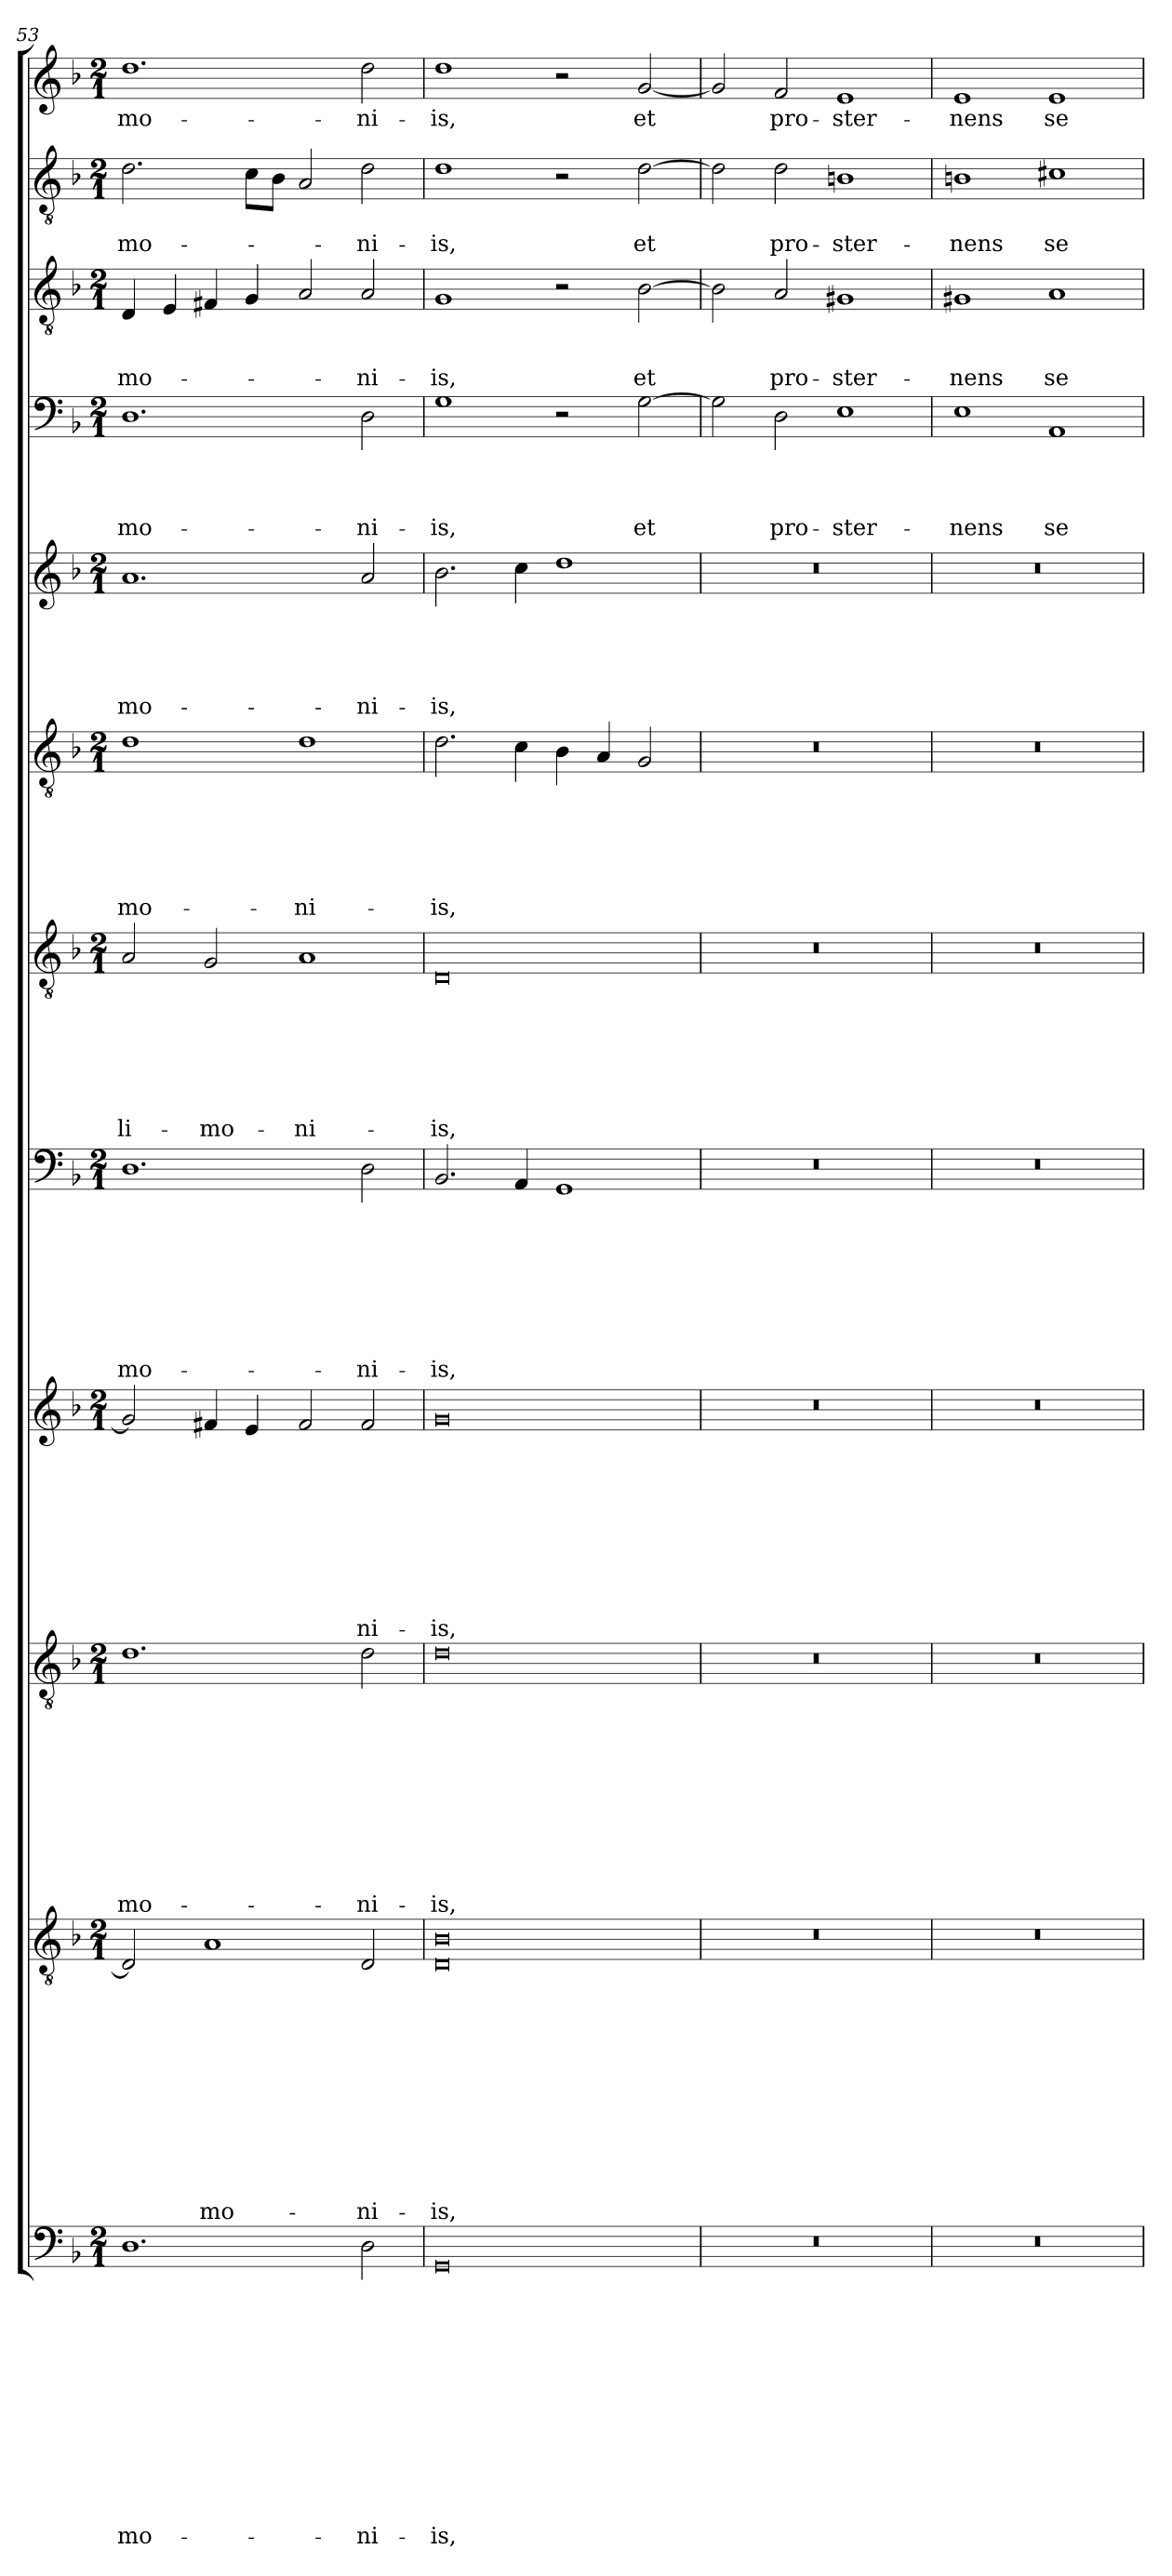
**kern	**text	**text	**text	**text	**text	**text	**text	**text	**text	**text	**text	**text	**kern	**text	**text	**text	**text	**text	**text	**text	**text	**text	**text	**text	**kern	**text	**text	**text	**text	**text	**text	**text	**text	**text	**text	**kern	**text	**text	**text	**text	**text	**text	**text	**text	**text	**kern	**text	**text	**text	**text	**text	**text	**text	**text	**kern	**text	**text	**text	**text	**text	**text	**text	**kern	**text	**text	**text	**text	**text	**text	**kern	**text	**text	**text	**text	**text	**kern	**text	**text	**text	**text	**kern	**text	**text	**text	**kern	**text	**text	**kern	**text
*part12	*part12	*part12	*part12	*part12	*part12	*part12	*part12	*part12	*part12	*part12	*part12	*part12	*part11	*part11	*part11	*part11	*part11	*part11	*part11	*part11	*part11	*part11	*part11	*part11	*part10	*part10	*part10	*part10	*part10	*part10	*part10	*part10	*part10	*part10	*part10	*part9	*part9	*part9	*part9	*part9	*part9	*part9	*part9	*part9	*part9	*part8	*part8	*part8	*part8	*part8	*part8	*part8	*part8	*part8	*part7	*part7	*part7	*part7	*part7	*part7	*part7	*part7	*part6	*part6	*part6	*part6	*part6	*part6	*part6	*part5	*part5	*part5	*part5	*part5	*part5	*part4	*part4	*part4	*part4	*part4	*part3	*part3	*part3	*part3	*part2	*part2	*part2	*part1	*part1
*staff12	*staff12	*staff12	*staff12	*staff12	*staff12	*staff12	*staff12	*staff12	*staff12	*staff12	*staff12	*staff12	*staff11	*staff11	*staff11	*staff11	*staff11	*staff11	*staff11	*staff11	*staff11	*staff11	*staff11	*staff11	*staff10	*staff10	*staff10	*staff10	*staff10	*staff10	*staff10	*staff10	*staff10	*staff10	*staff10	*staff9	*staff9	*staff9	*staff9	*staff9	*staff9	*staff9	*staff9	*staff9	*staff9	*staff8	*staff8	*staff8	*staff8	*staff8	*staff8	*staff8	*staff8	*staff8	*staff7	*staff7	*staff7	*staff7	*staff7	*staff7	*staff7	*staff7	*staff6	*staff6	*staff6	*staff6	*staff6	*staff6	*staff6	*staff5	*staff5	*staff5	*staff5	*staff5	*staff5	*staff4	*staff4	*staff4	*staff4	*staff4	*staff3	*staff3	*staff3	*staff3	*staff2	*staff2	*staff2	*staff1	*staff1
*clefF4	*	*	*	*	*	*	*	*	*	*	*	*	*clefGv2	*	*	*	*	*	*	*	*	*	*	*	*clefGv2	*	*	*	*	*	*	*	*	*	*	*clefG2	*	*	*	*	*	*	*	*	*	*clefF4	*	*	*	*	*	*	*	*	*clefGv2	*	*	*	*	*	*	*	*clefGv2	*	*	*	*	*	*	*clefG2	*	*	*	*	*	*clefF4	*	*	*	*	*clefGv2	*	*	*	*clefGv2	*	*	*clefG2	*
*k[b-]	*	*	*	*	*	*	*	*	*	*	*	*	*k[b-]	*	*	*	*	*	*	*	*	*	*	*	*k[b-]	*	*	*	*	*	*	*	*	*	*	*k[b-]	*	*	*	*	*	*	*	*	*	*k[b-]	*	*	*	*	*	*	*	*	*k[b-]	*	*	*	*	*	*	*	*k[b-]	*	*	*	*	*	*	*k[b-]	*	*	*	*	*	*k[b-]	*	*	*	*	*k[b-]	*	*	*	*k[b-]	*	*	*k[b-]	*
*F:	*	*	*	*	*	*	*	*	*	*	*	*	*F:	*	*	*	*	*	*	*	*	*	*	*	*F:	*	*	*	*	*	*	*	*	*	*	*F:	*	*	*	*	*	*	*	*	*	*F:	*	*	*	*	*	*	*	*	*F:	*	*	*	*	*	*	*	*F:	*	*	*	*	*	*	*F:	*	*	*	*	*	*F:	*	*	*	*	*F:	*	*	*	*F:	*	*	*F:	*
*M2/1	*	*	*	*	*	*	*	*	*	*	*	*	*M2/1	*	*	*	*	*	*	*	*	*	*	*	*M2/1	*	*	*	*	*	*	*	*	*	*	*M2/1	*	*	*	*	*	*	*	*	*	*M2/1	*	*	*	*	*	*	*	*	*M2/1	*	*	*	*	*	*	*	*M2/1	*	*	*	*	*	*	*M2/1	*	*	*	*	*	*M2/1	*	*	*	*	*M2/1	*	*	*	*M2/1	*	*	*M2/1	*
=53	=53	=53	=53	=53	=53	=53	=53	=53	=53	=53	=53	=53	=53	=53	=53	=53	=53	=53	=53	=53	=53	=53	=53	=53	=53	=53	=53	=53	=53	=53	=53	=53	=53	=53	=53	=53	=53	=53	=53	=53	=53	=53	=53	=53	=53	=53	=53	=53	=53	=53	=53	=53	=53	=53	=53	=53	=53	=53	=53	=53	=53	=53	=53	=53	=53	=53	=53	=53	=53	=53	=53	=53	=53	=53	=53	=53	=53	=53	=53	=53	=53	=53	=53	=53	=53	=53	=53	=53	=53
!	!	!	!	!	!	!	!	!	!	!	!	!LO:LY:b	!	!	!	!	!	!	!	!	!	!	!	!	!	!	!	!	!	!	!	!	!	!	!LO:LY:b	!	!	!	!	!	!	!	!	!	!	!	!	!	!	!	!	!	!	!LO:LY:b	!	!	!	!	!	!	!	!LO:LY:b	!	!	!	!	!	!	!LO:LY:b	!	!	!	!	!	!LO:LY:b	!	!	!	!	!LO:LY:b	!	!	!	!LO:LY:b	!	!	!LO:LY:b	!	!LO:LY:b
1.D	.	.	.	.	.	.	.	.	.	.	.	-mo-	2D/]	.	.	.	.	.	.	.	.	.	.	.	1.d	.	.	.	.	.	.	.	.	.	-mo-	2g/]	.	.	.	.	.	.	.	.	.	1.D	.	.	.	.	.	.	.	-mo-	2A/	.	.	.	.	.	.	-li-	1d	.	.	.	.	.	-mo-	1.a	.	.	.	.	-mo-	1.D	.	.	.	-mo-	4D/	.	.	-mo-	2.d\	.	-mo-	1.dd	-mo-
.	.	.	.	.	.	.	.	.	.	.	.	.	.	.	.	.	.	.	.	.	.	.	.	.	.	.	.	.	.	.	.	.	.	.	.	.	.	.	.	.	.	.	.	.	.	.	.	.	.	.	.	.	.	.	.	.	.	.	.	.	.	.	.	.	.	.	.	.	.	.	.	.	.	.	.	.	.	.	.	.	4E/	.	.	.	.	.	.	.	.
!	!	!	!	!	!	!	!	!	!	!	!	!	!	!	!	!	!	!	!	!	!	!	!	!LO:LY:b	!	!	!	!	!	!	!	!	!	!	!	!	!	!	!	!	!	!	!	!	!	!	!	!	!	!	!	!	!	!	!	!	!	!	!	!	!	!LO:LY:b	!	!	!	!	!	!	!	!	!	!	!	!	!	!	!	!	!	!	!	!	!	!	!	!	!	!	!
.	.	.	.	.	.	.	.	.	.	.	.	.	1A	.	.	.	.	.	.	.	.	.	.	-mo-	.	.	.	.	.	.	.	.	.	.	.	4f#X/	.	.	.	.	.	.	.	.	.	.	.	.	.	.	.	.	.	.	2G/	.	.	.	.	.	.	-mo-	.	.	.	.	.	.	.	.	.	.	.	.	.	.	.	.	.	.	4F#X/	.	.	.	.	.	.	.	.
.	.	.	.	.	.	.	.	.	.	.	.	.	.	.	.	.	.	.	.	.	.	.	.	.	.	.	.	.	.	.	.	.	.	.	.	4e/	.	.	.	.	.	.	.	.	.	.	.	.	.	.	.	.	.	.	.	.	.	.	.	.	.	.	.	.	.	.	.	.	.	.	.	.	.	.	.	.	.	.	.	.	4G/	.	.	.	8c\L	.	.	.	.
.	.	.	.	.	.	.	.	.	.	.	.	.	.	.	.	.	.	.	.	.	.	.	.	.	.	.	.	.	.	.	.	.	.	.	.	.	.	.	.	.	.	.	.	.	.	.	.	.	.	.	.	.	.	.	.	.	.	.	.	.	.	.	.	.	.	.	.	.	.	.	.	.	.	.	.	.	.	.	.	.	.	.	.	.	8B-\J	.	.	.	.
!	!	!	!	!	!	!	!	!	!	!	!	!	!	!	!	!	!	!	!	!	!	!	!	!	!	!	!	!	!	!	!	!	!	!	!	!	!	!	!	!	!	!	!	!	!	!	!	!	!	!	!	!	!	!	!	!	!	!	!	!	!	!LO:LY:b	!	!	!	!	!	!	!LO:LY:b	!	!	!	!	!	!	!	!	!	!	!	!	!	!	!	!	!	!	!	!
.	.	.	.	.	.	.	.	.	.	.	.	.	.	.	.	.	.	.	.	.	.	.	.	.	.	.	.	.	.	.	.	.	.	.	.	2f#/	.	.	.	.	.	.	.	.	.	.	.	.	.	.	.	.	.	.	1A	.	.	.	.	.	.	-ni-	1d	.	.	.	.	.	-ni-	.	.	.	.	.	.	.	.	.	.	.	2A/	.	.	.	2A/	.	.	.	.
!	!	!	!	!	!	!	!	!	!	!	!	!LO:LY:b	!	!	!	!	!	!	!	!	!	!	!	!LO:LY:b	!	!	!	!	!	!	!	!	!	!	!LO:LY:b	!	!	!	!	!	!	!	!	!	!LO:LY:b	!	!	!	!	!	!	!	!	!LO:LY:b	!	!	!	!	!	!	!	!	!	!	!	!	!	!	!	!	!	!	!	!	!LO:LY:b	!	!	!	!	!LO:LY:b	!	!	!	!LO:LY:b	!	!	!LO:LY:b	!	!LO:LY:b
2D\	.	.	.	.	.	.	.	.	.	.	.	-ni-	2D/	.	.	.	.	.	.	.	.	.	.	-ni-	2d\	.	.	.	.	.	.	.	.	.	-ni-	2f#/	.	.	.	.	.	.	.	.	-ni-	2D\	.	.	.	.	.	.	.	-ni-	.	.	.	.	.	.	.	.	.	.	.	.	.	.	.	2a/	.	.	.	.	-ni-	2D\	.	.	.	-ni-	2A/	.	.	-ni-	2d\	.	-ni-	2dd\	-ni-
=54	=54	=54	=54	=54	=54	=54	=54	=54	=54	=54	=54	=54	=54	=54	=54	=54	=54	=54	=54	=54	=54	=54	=54	=54	=54	=54	=54	=54	=54	=54	=54	=54	=54	=54	=54	=54	=54	=54	=54	=54	=54	=54	=54	=54	=54	=54	=54	=54	=54	=54	=54	=54	=54	=54	=54	=54	=54	=54	=54	=54	=54	=54	=54	=54	=54	=54	=54	=54	=54	=54	=54	=54	=54	=54	=54	=54	=54	=54	=54	=54	=54	=54	=54	=54	=54	=54	=54	=54	=54
!	!	!	!	!	!	!	!	!	!	!	!	!LO:LY:b	!	!	!	!	!	!	!	!	!	!	!	!LO:LY:b	!	!	!	!	!	!	!	!	!	!	!LO:LY:b	!	!	!	!	!	!	!	!	!	!LO:LY:b	!	!	!	!	!	!	!	!	!LO:LY:b	!	!	!	!	!	!	!	!LO:LY:b	!	!	!	!	!	!	!LO:LY:b	!	!	!	!	!	!LO:LY:b	!	!	!	!	!LO:LY:b	!	!	!	!LO:LY:b	!	!	!LO:LY:b	!	!LO:LY:b
0GG	.	.	.	.	.	.	.	.	.	.	.	-is,	0D 0B-	.	.	.	.	.	.	.	.	.	.	-is,	0d	.	.	.	.	.	.	.	.	.	-is,	0g	.	.	.	.	.	.	.	.	-is,	2.BB-/	.	.	.	.	.	.	.	-is,	0D	.	.	.	.	.	.	-is,	2.d\	.	.	.	.	.	-is,	2.b-\	.	.	.	.	-is,	1G	.	.	.	-is,	1G	.	.	-is,	1d	.	-is,	1dd	-is,
.	.	.	.	.	.	.	.	.	.	.	.	.	.	.	.	.	.	.	.	.	.	.	.	.	.	.	.	.	.	.	.	.	.	.	.	.	.	.	.	.	.	.	.	.	.	4AA/	.	.	.	.	.	.	.	.	.	.	.	.	.	.	.	.	4c\	.	.	.	.	.	.	4cc\	.	.	.	.	.	.	.	.	.	.	.	.	.	.	.	.	.	.	.
.	.	.	.	.	.	.	.	.	.	.	.	.	.	.	.	.	.	.	.	.	.	.	.	.	.	.	.	.	.	.	.	.	.	.	.	.	.	.	.	.	.	.	.	.	.	1GG	.	.	.	.	.	.	.	.	.	.	.	.	.	.	.	.	4B-\	.	.	.	.	.	.	1dd	.	.	.	.	.	2r	.	.	.	.	2r	.	.	.	2r	.	.	2r	.
.	.	.	.	.	.	.	.	.	.	.	.	.	.	.	.	.	.	.	.	.	.	.	.	.	.	.	.	.	.	.	.	.	.	.	.	.	.	.	.	.	.	.	.	.	.	.	.	.	.	.	.	.	.	.	.	.	.	.	.	.	.	.	4A/	.	.	.	.	.	.	.	.	.	.	.	.	.	.	.	.	.	.	.	.	.	.	.	.	.	.
!	!	!	!	!	!	!	!	!	!	!	!	!	!	!	!	!	!	!	!	!	!	!	!	!	!	!	!	!	!	!	!	!	!	!	!	!	!	!	!	!	!	!	!	!	!	!	!	!	!	!	!	!	!	!	!	!	!	!	!	!	!	!	!	!	!	!	!	!	!	!	!	!	!	!	!	!	!	!	!	!LO:LY:b	!	!	!	!LO:LY:b	!	!	!LO:LY:b	!	!LO:LY:b
.	.	.	.	.	.	.	.	.	.	.	.	.	.	.	.	.	.	.	.	.	.	.	.	.	.	.	.	.	.	.	.	.	.	.	.	.	.	.	.	.	.	.	.	.	.	.	.	.	.	.	.	.	.	.	.	.	.	.	.	.	.	.	2G/	.	.	.	.	.	.	.	.	.	.	.	.	[2G\	.	.	.	et	[2B-\	.	.	et	[2d\	.	et	[2g/	et
!!LO:PB:g=z
=55	=55	=55	=55	=55	=55	=55	=55	=55	=55	=55	=55	=55	=55	=55	=55	=55	=55	=55	=55	=55	=55	=55	=55	=55	=55	=55	=55	=55	=55	=55	=55	=55	=55	=55	=55	=55	=55	=55	=55	=55	=55	=55	=55	=55	=55	=55	=55	=55	=55	=55	=55	=55	=55	=55	=55	=55	=55	=55	=55	=55	=55	=55	=55	=55	=55	=55	=55	=55	=55	=55	=55	=55	=55	=55	=55	=55	=55	=55	=55	=55	=55	=55	=55	=55	=55	=55	=55	=55	=55
0r	.	.	.	.	.	.	.	.	.	.	.	.	0r	.	.	.	.	.	.	.	.	.	.	.	0r	.	.	.	.	.	.	.	.	.	.	0r	.	.	.	.	.	.	.	.	.	0r	.	.	.	.	.	.	.	.	0r	.	.	.	.	.	.	.	0r	.	.	.	.	.	.	0r	.	.	.	.	.	2G\]	.	.	.	.	2B-\]	.	.	.	2d\]	.	.	2g/]	.
!	!	!	!	!	!	!	!	!	!	!	!	!	!	!	!	!	!	!	!	!	!	!	!	!	!	!	!	!	!	!	!	!	!	!	!	!	!	!	!	!	!	!	!	!	!	!	!	!	!	!	!	!	!	!	!	!	!	!	!	!	!	!	!	!	!	!	!	!	!	!	!	!	!	!	!	!	!	!	!	!LO:LY:b	!	!	!	!LO:LY:b	!	!	!LO:LY:b	!	!LO:LY:b
.	.	.	.	.	.	.	.	.	.	.	.	.	.	.	.	.	.	.	.	.	.	.	.	.	.	.	.	.	.	.	.	.	.	.	.	.	.	.	.	.	.	.	.	.	.	.	.	.	.	.	.	.	.	.	.	.	.	.	.	.	.	.	.	.	.	.	.	.	.	.	.	.	.	.	.	2D\	.	.	.	pro-	2A/	.	.	pro-	2d\	.	pro-	2f/	pro-
!	!	!	!	!	!	!	!	!	!	!	!	!	!	!	!	!	!	!	!	!	!	!	!	!	!	!	!	!	!	!	!	!	!	!	!	!	!	!	!	!	!	!	!	!	!	!	!	!	!	!	!	!	!	!	!	!	!	!	!	!	!	!	!	!	!	!	!	!	!	!	!	!	!	!	!	!	!	!	!	!LO:LY:b	!	!	!	!LO:LY:b	!	!	!LO:LY:b	!	!LO:LY:b
.	.	.	.	.	.	.	.	.	.	.	.	.	.	.	.	.	.	.	.	.	.	.	.	.	.	.	.	.	.	.	.	.	.	.	.	.	.	.	.	.	.	.	.	.	.	.	.	.	.	.	.	.	.	.	.	.	.	.	.	.	.	.	.	.	.	.	.	.	.	.	.	.	.	.	.	1E	.	.	.	-ster-	1G#X	.	.	-ster-	1Bn	.	-ster-	1e	-ster-
=56	=56	=56	=56	=56	=56	=56	=56	=56	=56	=56	=56	=56	=56	=56	=56	=56	=56	=56	=56	=56	=56	=56	=56	=56	=56	=56	=56	=56	=56	=56	=56	=56	=56	=56	=56	=56	=56	=56	=56	=56	=56	=56	=56	=56	=56	=56	=56	=56	=56	=56	=56	=56	=56	=56	=56	=56	=56	=56	=56	=56	=56	=56	=56	=56	=56	=56	=56	=56	=56	=56	=56	=56	=56	=56	=56	=56	=56	=56	=56	=56	=56	=56	=56	=56	=56	=56	=56	=56	=56
!	!	!	!	!	!	!	!	!	!	!	!	!	!	!	!	!	!	!	!	!	!	!	!	!	!	!	!	!	!	!	!	!	!	!	!	!	!	!	!	!	!	!	!	!	!	!	!	!	!	!	!	!	!	!	!	!	!	!	!	!	!	!	!	!	!	!	!	!	!	!	!	!	!	!	!	!	!	!	!	!LO:LY:b	!	!	!	!LO:LY:b	!	!	!LO:LY:b	!	!LO:LY:b
0r	.	.	.	.	.	.	.	.	.	.	.	.	0r	.	.	.	.	.	.	.	.	.	.	.	0r	.	.	.	.	.	.	.	.	.	.	0r	.	.	.	.	.	.	.	.	.	0r	.	.	.	.	.	.	.	.	0r	.	.	.	.	.	.	.	0r	.	.	.	.	.	.	0r	.	.	.	.	.	1E	.	.	.	-nens	1G#X	.	.	-nens	1Bn	.	-nens	1e	-nens
!	!	!	!	!	!	!	!	!	!	!	!	!	!	!	!	!	!	!	!	!	!	!	!	!	!	!	!	!	!	!	!	!	!	!	!	!	!	!	!	!	!	!	!	!	!	!	!	!	!	!	!	!	!	!	!	!	!	!	!	!	!	!	!	!	!	!	!	!	!	!	!	!	!	!	!	!	!	!	!	!LO:LY:b	!	!	!	!LO:LY:b	!	!	!LO:LY:b	!	!LO:LY:b
.	.	.	.	.	.	.	.	.	.	.	.	.	.	.	.	.	.	.	.	.	.	.	.	.	.	.	.	.	.	.	.	.	.	.	.	.	.	.	.	.	.	.	.	.	.	.	.	.	.	.	.	.	.	.	.	.	.	.	.	.	.	.	.	.	.	.	.	.	.	.	.	.	.	.	.	1AA	.	.	.	se	1A	.	.	se	1c#X	.	se	1e	se
=	=	=	=	=	=	=	=	=	=	=	=	=	=	=	=	=	=	=	=	=	=	=	=	=	=	=	=	=	=	=	=	=	=	=	=	=	=	=	=	=	=	=	=	=	=	=	=	=	=	=	=	=	=	=	=	=	=	=	=	=	=	=	=	=	=	=	=	=	=	=	=	=	=	=	=	=	=	=	=	=	=	=	=	=	=	=	=	=	=
*-	*-	*-	*-	*-	*-	*-	*-	*-	*-	*-	*-	*-	*-	*-	*-	*-	*-	*-	*-	*-	*-	*-	*-	*-	*-	*-	*-	*-	*-	*-	*-	*-	*-	*-	*-	*-	*-	*-	*-	*-	*-	*-	*-	*-	*-	*-	*-	*-	*-	*-	*-	*-	*-	*-	*-	*-	*-	*-	*-	*-	*-	*-	*-	*-	*-	*-	*-	*-	*-	*-	*-	*-	*-	*-	*-	*-	*-	*-	*-	*-	*-	*-	*-	*-	*-	*-	*-	*-	*-
